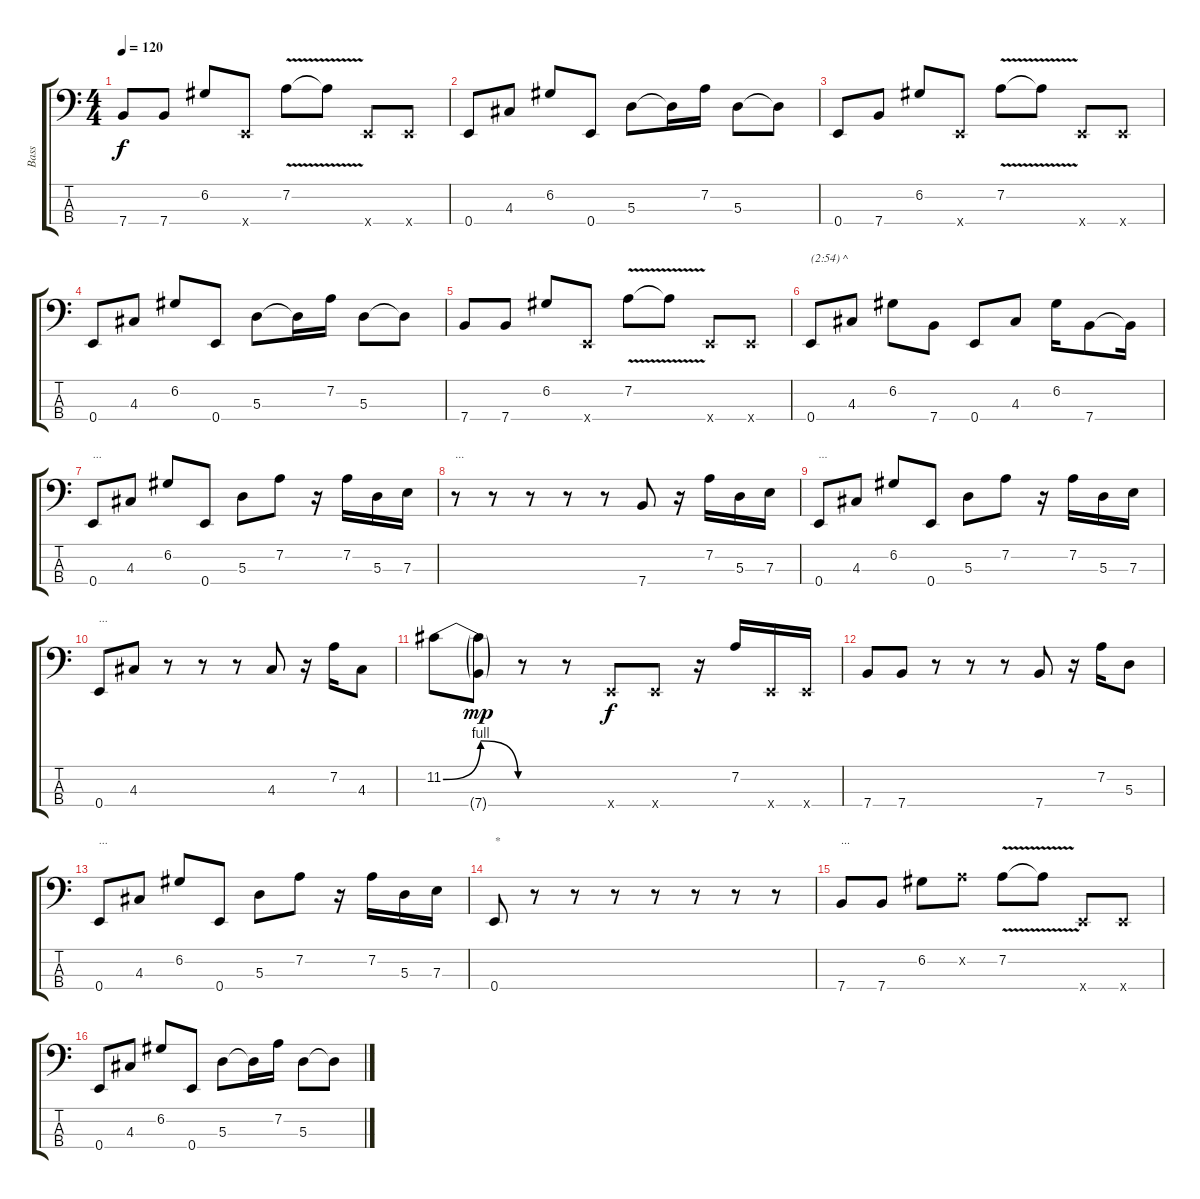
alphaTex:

\track ("Bass" "Bass") {instrument slapbass2}
\staff {score tabs}
\tuning (G2 D2 A1 E1) {hide}
\ts (4 4)
\tempo 120
\clef f4
\ks c
7.4.8{dy f} 7.4.8 6.2.8 0.4{x}.8 7.2{v}.8 7.2{t}.8 0.4{x}.8 0.4{x}.8 |
0.4.8 4.3.8 6.2.8 0.4.8 5.3.8 5.3{t}.16 7.2.16 5.3.8 5.3{t}.8 |
0.4.8 7.4.8 6.2.8 0.4{x}.8 7.2{v}.8 7.2{t}.8 0.4{x}.8 0.4{x}.8 |
0.4.8 4.3.8 6.2.8 0.4.8 5.3.8 5.3{t}.16 7.2.16 5.3.8 5.3{t}.8 |
7.4.8 7.4.8 6.2.8 0.4{x}.8 7.2{v}.8 7.2{t}.8 0.4{x}.8 0.4{x}.8 |
0.4.8{txt "(2:54) ^"} 4.3.8 6.2.8 7.4.8 0.4.8 4.3.8 6.2.16 7.4.8 7.4{t}.16 |
0.4.8{txt "..."} 4.3.8 6.2.8 0.4.8 5.3.8 7.2.8 r.16 7.2.16 5.3.16 7.3.16 |
r.8{txt "..." volume 9 instrument slapbass2} r.8 r.8 r.8 r.8 7.4.8 r.16 7.2.16 5.3.16 7.3.16 |
0.4.8{txt "..."} 4.3.8 6.2.8 0.4.8 5.3.8 7.2.8 r.16 7.2.16 5.3.16 7.3.16 |
0.4.8{txt "..."} 4.3.8 r.8 r.8 r.8 4.3.8 r.16 7.2.16 4.3.8 |
11.2{be (bendrelease 0 0 30 4 30 4 60 0)}.8{volume 11 instrument electricbassfinger} (11.2{t} 7.4{g}).8{dy mp} r.8 r.8 0.4{x}.8{dy f} 0.4{x}.8 r.16 7.2.16 0.4{x}.16 0.4{x}.16 |
7.4.8 7.4.8 r.8 r.8 r.8 7.4.8 r.16 7.2.16 5.3.8 |
0.4.8{txt "..."} 4.3.8 6.2.8 0.4.8 5.3.8 7.2.8 r.16 7.2.16 5.3.16 7.3.16 |
0.4.8{txt "*"} r.8 r.8 r.8 r.8 r.8 r.8 r.8 |
7.4.8{txt "..." instrument slapbass2} 7.4.8 6.2.8 7.2{x}.8 7.2{v}.8 7.2{t}.8 0.4{x}.8 0.4{x}.8 |
0.4.8 4.3.8 6.2.8 0.4.8 5.3.8 5.3{t}.16 7.2.16 5.3.8 5.3{t}.8
